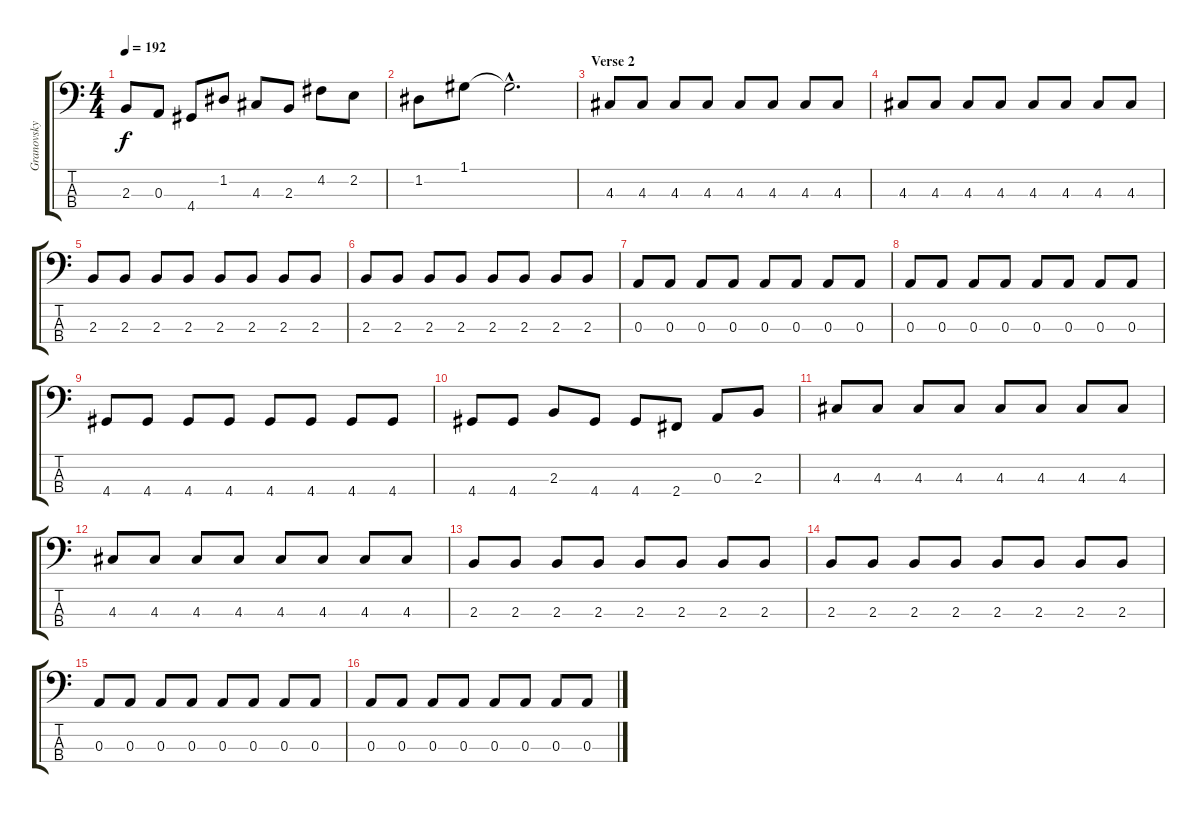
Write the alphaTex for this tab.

\track ("Granovsky" "Granovsky") {instrument electricbassfinger}
\staff {score tabs}
\tuning (G2 D2 A1 E1) {hide}
\ts (4 4)
\tempo 192
\clef f4
\ks c
2.3.8{dy f} 0.3.8 4.4.8 1.2.8 4.3.8 2.3.8 4.2.8 2.2.8 |
1.2.8 1.1.8 1.1{hac t}.2{d} |
\section ("" "Verse 2")
4.3.8 4.3.8 4.3.8 4.3.8 4.3.8 4.3.8 4.3.8 4.3.8 |
4.3.8 4.3.8 4.3.8 4.3.8 4.3.8 4.3.8 4.3.8 4.3.8 |
2.3.8 2.3.8 2.3.8 2.3.8 2.3.8 2.3.8 2.3.8 2.3.8 |
2.3.8 2.3.8 2.3.8 2.3.8 2.3.8 2.3.8 2.3.8 2.3.8 |
0.3.8 0.3.8 0.3.8 0.3.8 0.3.8 0.3.8 0.3.8 0.3.8 |
0.3.8 0.3.8 0.3.8 0.3.8 0.3.8 0.3.8 0.3.8 0.3.8 |
4.4.8 4.4.8 4.4.8 4.4.8 4.4.8 4.4.8 4.4.8 4.4.8 |
4.4.8 4.4.8 2.3.8 4.4.8 4.4.8 2.4.8 0.3.8 2.3.8 |
4.3.8 4.3.8 4.3.8 4.3.8 4.3.8 4.3.8 4.3.8 4.3.8 |
4.3.8 4.3.8 4.3.8 4.3.8 4.3.8 4.3.8 4.3.8 4.3.8 |
2.3.8 2.3.8 2.3.8 2.3.8 2.3.8 2.3.8 2.3.8 2.3.8 |
2.3.8 2.3.8 2.3.8 2.3.8 2.3.8 2.3.8 2.3.8 2.3.8 |
0.3.8 0.3.8 0.3.8 0.3.8 0.3.8 0.3.8 0.3.8 0.3.8 |
0.3.8 0.3.8 0.3.8 0.3.8 0.3.8 0.3.8 0.3.8 0.3.8
